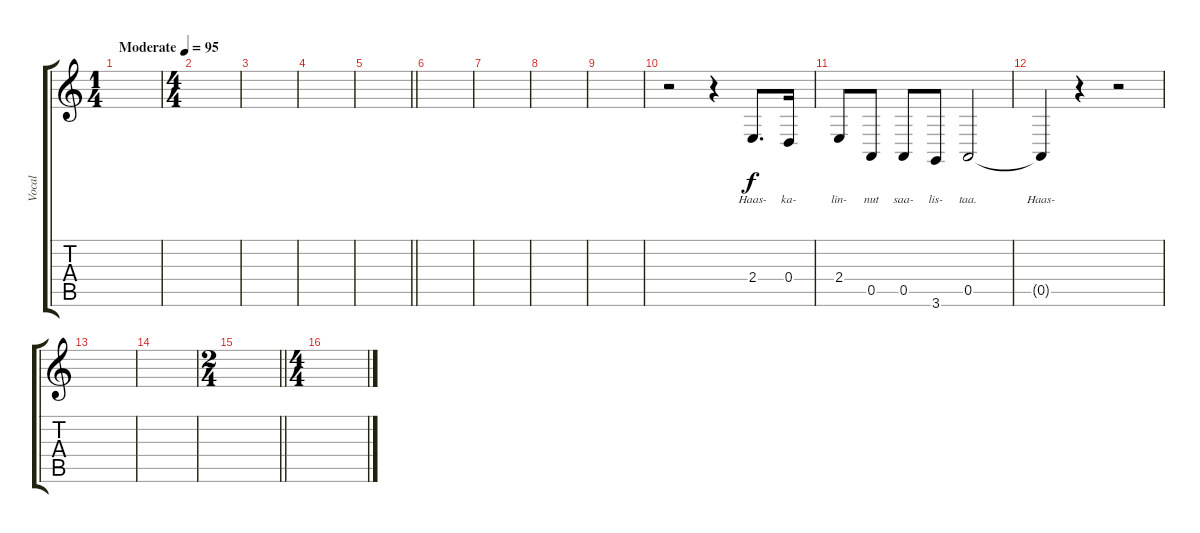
\track ("Vocal" "Vocal") {instrument oboe}
\staff {score tabs}
\tuning (E4 B3 G3 D3 A2 E2) {hide}
\ts (1 4)
\tempo (95 "Moderate")
\clef g2
\ks c
|
\ts (4 4)
|
|
|
\barLineRight lightlight
|
|
|
|
|
r.2 r.4 2.4.8{d lyrics (0 "Haas-") lyrics (1 "") lyrics (2 "") lyrics (3 "") lyrics (4 "")} 0.4.16{lyrics (0 "ka-") lyrics (1 "") lyrics (2 "") lyrics (3 "") lyrics (4 "")} |
2.4.8{lyrics (0 "lin-") lyrics (1 "") lyrics (2 "") lyrics (3 "") lyrics (4 "")} 0.5.8{lyrics (0 "nut") lyrics (1 "") lyrics (2 "") lyrics (3 "") lyrics (4 "")} 0.5.8{lyrics (0 "saa-") lyrics (1 "") lyrics (2 "") lyrics (3 "") lyrics (4 "")} 3.6.8{lyrics (0 "lis-") lyrics (1 "") lyrics (2 "") lyrics (3 "") lyrics (4 "")} 0.5.2{lyrics (0 "taa.") lyrics (1 "") lyrics (2 "") lyrics (3 "") lyrics (4 "")} |
0.5{t}.4{lyrics (0 "Haas-") lyrics (1 "") lyrics (2 "") lyrics (3 "") lyrics (4 "")} r.4 r.2 |
|
|
\ts (2 4)
\barLineRight lightlight
|
\ts (4 4)
